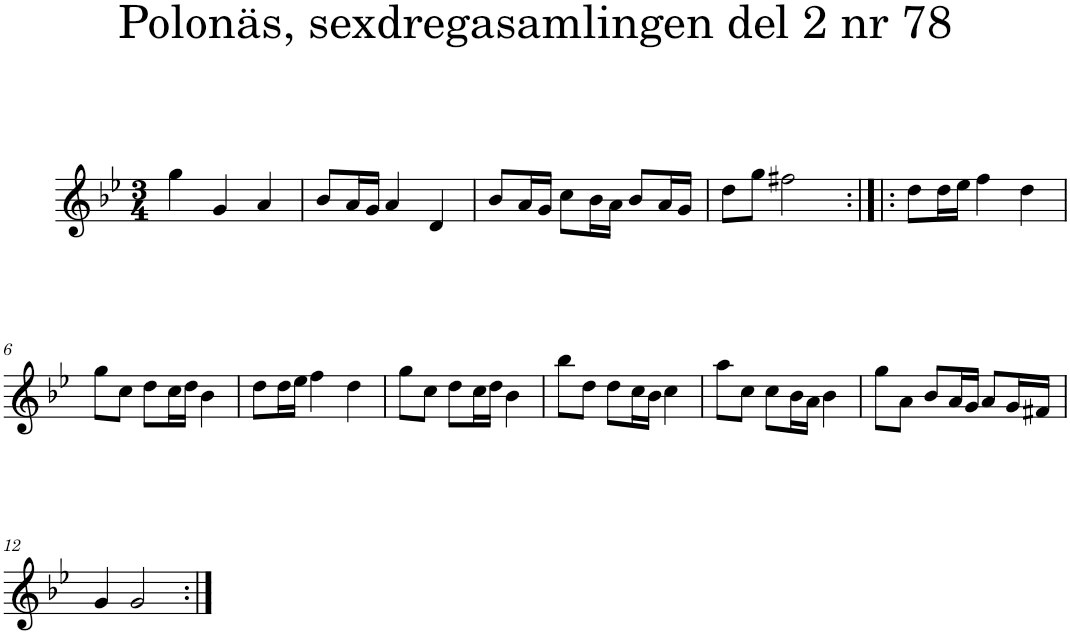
**kern
*part1
*staff1
*I"Piano
*I'Pno
*clefG2
*k[b-e-]
*g:
*M3/4
=1
4gg\
4g/
4a/
=2
8b-/L
16a/L
16g/JJ
4a/
4d/
=3
8b-/L
16a/L
16g/JJ
8cc\L
16b-\L
16a\JJ
8b-/L
16a/L
16g/JJ
=4
8dd\L
8gg\J
2ff#X\
=5:|!|:
8dd\L
16dd\L
16ee-\JJ
4ff\
4dd\
!!LO:LB:g=z
=6
8gg\L
8cc\J
8dd\L
16cc\L
16dd\JJ
4b-\
=7
8dd\L
16dd\L
16ee-\JJ
4ff\
4dd\
=8
8gg\L
8cc\J
8dd\L
16cc\L
16dd\JJ
4b-\
=9
8bb-\L
8dd\J
8dd\L
16cc\L
16b-\JJ
4cc\
=10
8aa\L
8cc\J
8cc\L
16b-\L
16a\JJ
4b-\
=11
8gg\L
8a\J
8b-/L
16a/L
16g/JJ
8a/L
16g/L
16f#X/JJ
!!LO:LB:g=z
=12
4g/
2g/
=:|!
*-
